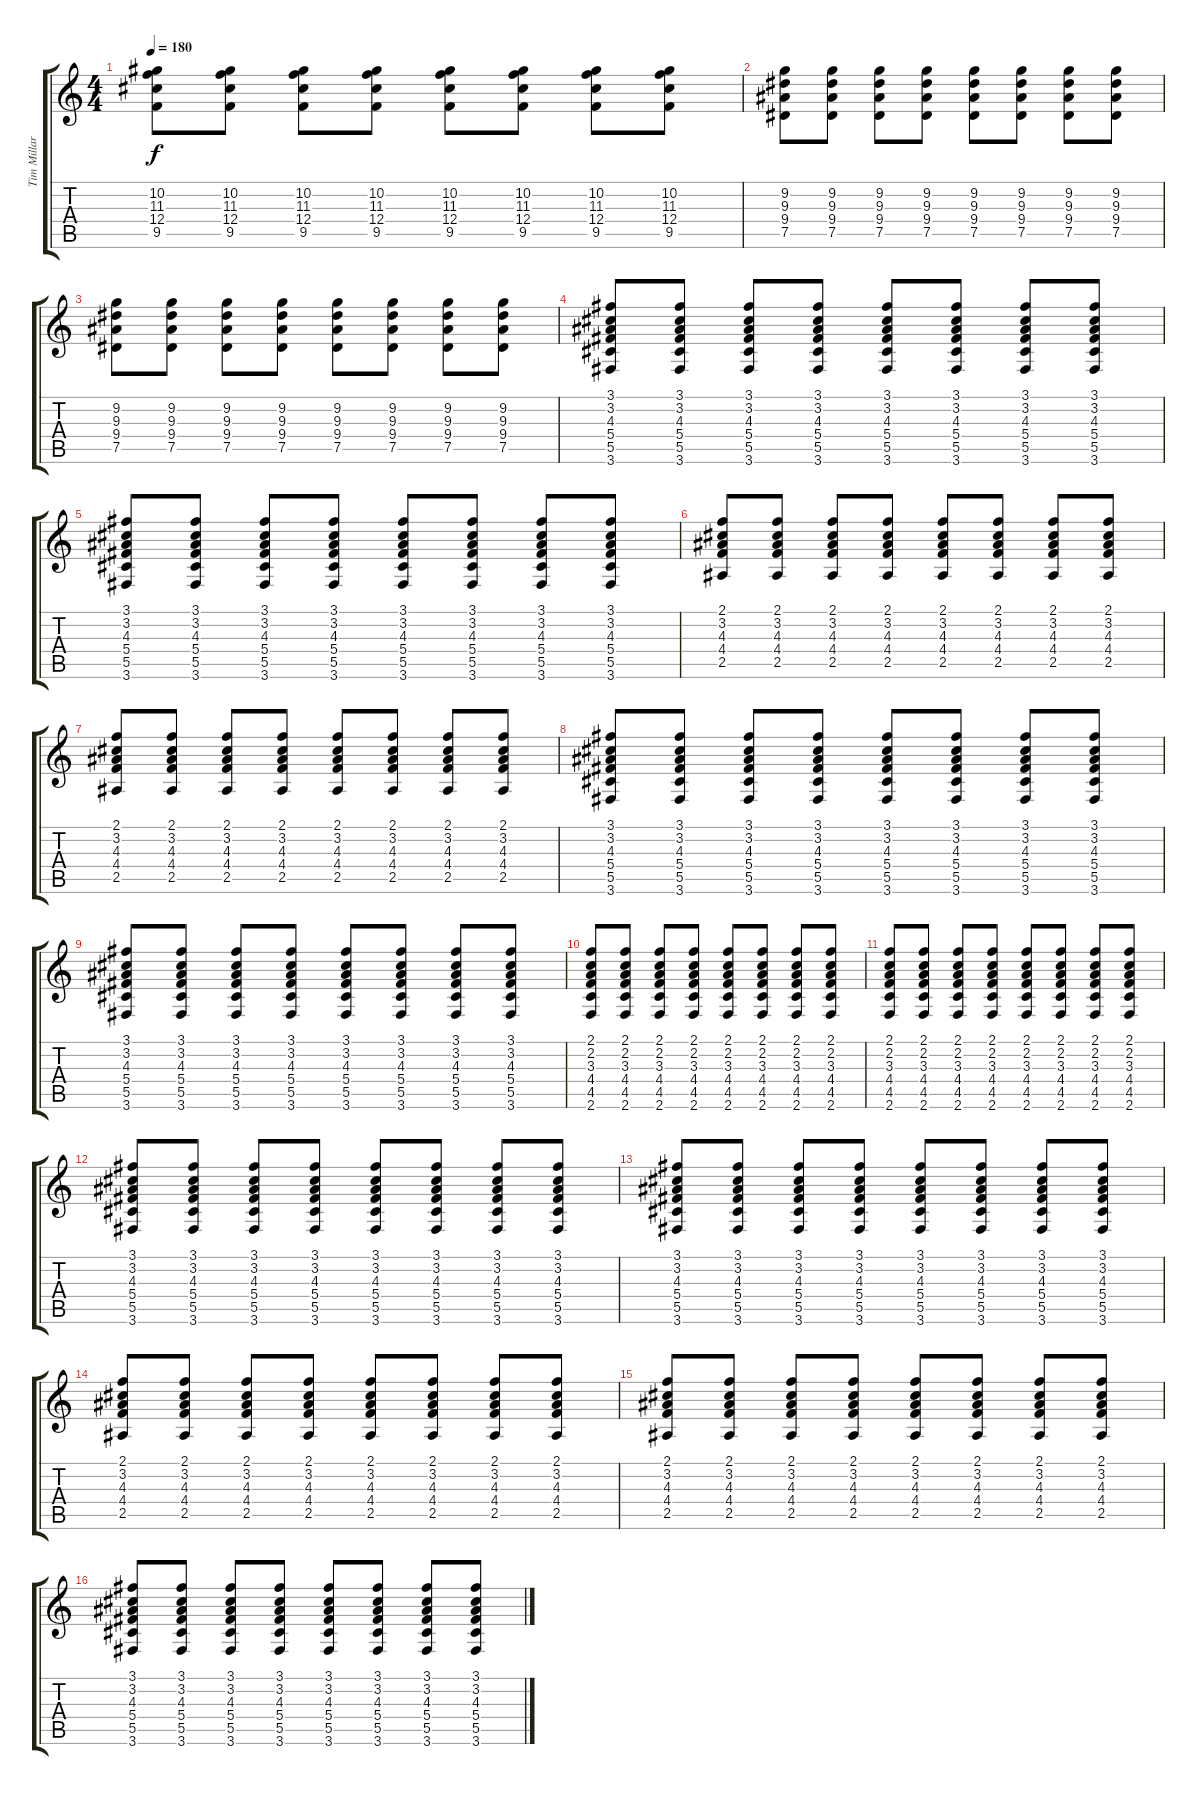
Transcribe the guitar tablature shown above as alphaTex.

\track ("Tim Millar (Rhythm)" "Tim Millar") {instrument distortionguitar}
\staff {score tabs}
\tuning (Eb4 Bb3 Gb3 Db3 Ab2 Eb2) {hide}
\ts (4 4)
\tempo 180
\clef g2
\ks c
(10.2 11.3 12.4 9.5).8{dy f} (10.2 11.3 12.4 9.5).8 (10.2 11.3 12.4 9.5).8 (10.2 11.3 12.4 9.5).8 (10.2 11.3 12.4 9.5).8 (10.2 11.3 12.4 9.5).8 (10.2 11.3 12.4 9.5).8 (10.2 11.3 12.4 9.5).8 |
(9.2 9.3 9.4 7.5).8 (9.2 9.3 9.4 7.5).8 (9.2 9.3 9.4 7.5).8 (9.2 9.3 9.4 7.5).8 (9.2 9.3 9.4 7.5).8 (9.2 9.3 9.4 7.5).8 (9.2 9.3 9.4 7.5).8 (9.2 9.3 9.4 7.5).8 |
(9.2 9.3 9.4 7.5).8 (9.2 9.3 9.4 7.5).8 (9.2 9.3 9.4 7.5).8 (9.2 9.3 9.4 7.5).8 (9.2 9.3 9.4 7.5).8 (9.2 9.3 9.4 7.5).8 (9.2 9.3 9.4 7.5).8 (9.2 9.3 9.4 7.5).8 |
(3.1 3.2 4.3 5.4 5.5 3.6).8 (3.1 3.2 4.3 5.4 5.5 3.6).8 (3.1 3.2 4.3 5.4 5.5 3.6).8 (3.1 3.2 4.3 5.4 5.5 3.6).8 (3.1 3.2 4.3 5.4 5.5 3.6).8 (3.1 3.2 4.3 5.4 5.5 3.6).8 (3.1 3.2 4.3 5.4 5.5 3.6).8 (3.1 3.2 4.3 5.4 5.5 3.6).8 |
(3.1 3.2 4.3 5.4 5.5 3.6).8 (3.1 3.2 4.3 5.4 5.5 3.6).8 (3.1 3.2 4.3 5.4 5.5 3.6).8 (3.1 3.2 4.3 5.4 5.5 3.6).8 (3.1 3.2 4.3 5.4 5.5 3.6).8 (3.1 3.2 4.3 5.4 5.5 3.6).8 (3.1 3.2 4.3 5.4 5.5 3.6).8 (3.1 3.2 4.3 5.4 5.5 3.6).8 |
(2.1 3.2 4.3 4.4 2.5).8 (2.1 3.2 4.3 4.4 2.5).8 (2.1 3.2 4.3 4.4 2.5).8 (2.1 3.2 4.3 4.4 2.5).8 (2.1 3.2 4.3 4.4 2.5).8 (2.1 3.2 4.3 4.4 2.5).8 (2.1 3.2 4.3 4.4 2.5).8 (2.1 3.2 4.3 4.4 2.5).8 |
(2.1 3.2 4.3 4.4 2.5).8 (2.1 3.2 4.3 4.4 2.5).8 (2.1 3.2 4.3 4.4 2.5).8 (2.1 3.2 4.3 4.4 2.5).8 (2.1 3.2 4.3 4.4 2.5).8 (2.1 3.2 4.3 4.4 2.5).8 (2.1 3.2 4.3 4.4 2.5).8 (2.1 3.2 4.3 4.4 2.5).8 |
(3.1 3.2 4.3 5.4 5.5 3.6).8 (3.1 3.2 4.3 5.4 5.5 3.6).8 (3.1 3.2 4.3 5.4 5.5 3.6).8 (3.1 3.2 4.3 5.4 5.5 3.6).8 (3.1 3.2 4.3 5.4 5.5 3.6).8 (3.1 3.2 4.3 5.4 5.5 3.6).8 (3.1 3.2 4.3 5.4 5.5 3.6).8 (3.1 3.2 4.3 5.4 5.5 3.6).8 |
(3.1 3.2 4.3 5.4 5.5 3.6).8 (3.1 3.2 4.3 5.4 5.5 3.6).8 (3.1 3.2 4.3 5.4 5.5 3.6).8 (3.1 3.2 4.3 5.4 5.5 3.6).8 (3.1 3.2 4.3 5.4 5.5 3.6).8 (3.1 3.2 4.3 5.4 5.5 3.6).8 (3.1 3.2 4.3 5.4 5.5 3.6).8 (3.1 3.2 4.3 5.4 5.5 3.6).8 |
(2.1 2.2 3.3 4.4 4.5 2.6).8 (2.1 2.2 3.3 4.4 4.5 2.6).8 (2.1 2.2 3.3 4.4 4.5 2.6).8 (2.1 2.2 3.3 4.4 4.5 2.6).8 (2.1 2.2 3.3 4.4 4.5 2.6).8 (2.1 2.2 3.3 4.4 4.5 2.6).8 (2.1 2.2 3.3 4.4 4.5 2.6).8 (2.1 2.2 3.3 4.4 4.5 2.6).8 |
(2.1 2.2 3.3 4.4 4.5 2.6).8 (2.1 2.2 3.3 4.4 4.5 2.6).8 (2.1 2.2 3.3 4.4 4.5 2.6).8 (2.1 2.2 3.3 4.4 4.5 2.6).8 (2.1 2.2 3.3 4.4 4.5 2.6).8 (2.1 2.2 3.3 4.4 4.5 2.6).8 (2.1 2.2 3.3 4.4 4.5 2.6).8 (2.1 2.2 3.3 4.4 4.5 2.6).8 |
(3.1 3.2 4.3 5.4 5.5 3.6).8 (3.1 3.2 4.3 5.4 5.5 3.6).8 (3.1 3.2 4.3 5.4 5.5 3.6).8 (3.1 3.2 4.3 5.4 5.5 3.6).8 (3.1 3.2 4.3 5.4 5.5 3.6).8 (3.1 3.2 4.3 5.4 5.5 3.6).8 (3.1 3.2 4.3 5.4 5.5 3.6).8 (3.1 3.2 4.3 5.4 5.5 3.6).8 |
(3.1 3.2 4.3 5.4 5.5 3.6).8 (3.1 3.2 4.3 5.4 5.5 3.6).8 (3.1 3.2 4.3 5.4 5.5 3.6).8 (3.1 3.2 4.3 5.4 5.5 3.6).8 (3.1 3.2 4.3 5.4 5.5 3.6).8 (3.1 3.2 4.3 5.4 5.5 3.6).8 (3.1 3.2 4.3 5.4 5.5 3.6).8 (3.1 3.2 4.3 5.4 5.5 3.6).8 |
(2.1 3.2 4.3 4.4 2.5).8 (2.1 3.2 4.3 4.4 2.5).8 (2.1 3.2 4.3 4.4 2.5).8 (2.1 3.2 4.3 4.4 2.5).8 (2.1 3.2 4.3 4.4 2.5).8 (2.1 3.2 4.3 4.4 2.5).8 (2.1 3.2 4.3 4.4 2.5).8 (2.1 3.2 4.3 4.4 2.5).8 |
(2.1 3.2 4.3 4.4 2.5).8 (2.1 3.2 4.3 4.4 2.5).8 (2.1 3.2 4.3 4.4 2.5).8 (2.1 3.2 4.3 4.4 2.5).8 (2.1 3.2 4.3 4.4 2.5).8 (2.1 3.2 4.3 4.4 2.5).8 (2.1 3.2 4.3 4.4 2.5).8 (2.1 3.2 4.3 4.4 2.5).8 |
(3.1 3.2 4.3 5.4 5.5 3.6).8 (3.1 3.2 4.3 5.4 5.5 3.6).8 (3.1 3.2 4.3 5.4 5.5 3.6).8 (3.1 3.2 4.3 5.4 5.5 3.6).8 (3.1 3.2 4.3 5.4 5.5 3.6).8 (3.1 3.2 4.3 5.4 5.5 3.6).8 (3.1 3.2 4.3 5.4 5.5 3.6).8 (3.1 3.2 4.3 5.4 5.5 3.6).8
